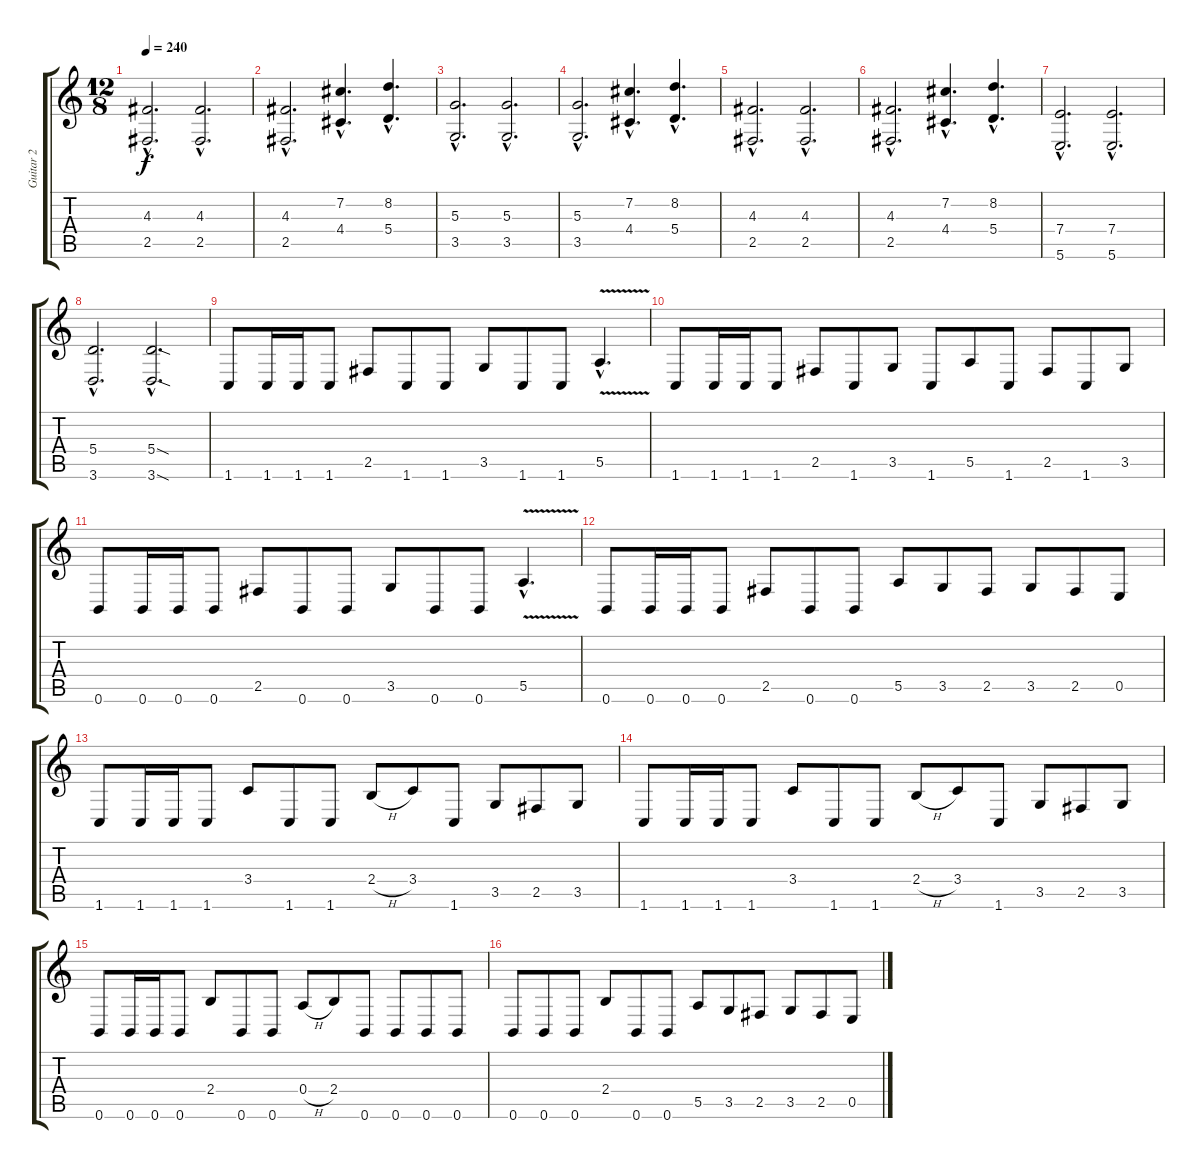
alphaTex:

\track ("Guitar 2" "Guitar 2") {instrument distortionguitar}
\staff {score tabs}
\tuning (B3 Gb3 D3 A2 E2 B1) {hide}
\ts (12 8)
\tempo 240
\clef g2
\ks c
(4.3{hac} 2.5{hac}).2{d dy f instrument distortionguitar} (4.3{hac} 2.5{hac}).2{d} |
(4.3{hac} 2.5{hac}).2{d} (7.2{hac} 4.4{hac}).4{d} (8.2{hac} 5.4{hac}).4{d} |
(5.3{hac} 3.5{hac}).2{d} (5.3{hac} 3.5{hac}).2{d} |
(5.3{hac} 3.5{hac}).2{d} (7.2{hac} 4.4{hac}).4{d} (8.2{hac} 5.4{hac}).4{d} |
(4.3{hac} 2.5{hac}).2{d} (4.3{hac} 2.5{hac}).2{d} |
(4.3{hac} 2.5{hac}).2{d} (7.2{hac} 4.4{hac}).4{d} (8.2{hac} 5.4{hac}).4{d} |
(7.4{hac} 5.6{hac}).2{d} (7.4{hac} 5.6{hac}).2{d} |
(5.4{hac} 3.6{hac}).2{d} (5.4{sod hac} 3.6{sod hac}).2{d} |
1.6.8 1.6.16 1.6.16 1.6.8 2.5.8 1.6.8 1.6.8 3.5.8 1.6.8 1.6.8 5.5{v hac}.4{d} |
1.6.8 1.6.16 1.6.16 1.6.8 2.5.8 1.6.8 3.5.8 1.6.8 5.5.8 1.6.8 2.5.8 1.6.8 3.5.8 |
0.6.8 0.6.16 0.6.16 0.6.8 2.5.8 0.6.8 0.6.8 3.5.8 0.6.8 0.6.8 5.5{v hac}.4{d} |
0.6.8 0.6.16 0.6.16 0.6.8 2.5.8 0.6.8 0.6.8 5.5.8 3.5.8 2.5.8 3.5.8 2.5.8 0.5.8 |
1.6.8 1.6.16 1.6.16 1.6.8 3.4.8 1.6.8 1.6.8 2.4{h}.8 3.4.8 1.6.8 3.5.8 2.5.8 3.5.8 |
1.6.8 1.6.16 1.6.16 1.6.8 3.4.8 1.6.8 1.6.8 2.4{h}.8 3.4.8 1.6.8 3.5.8 2.5.8 3.5.8 |
0.6.8 0.6.16 0.6.16 0.6.8 2.4.8 0.6.8 0.6.8 0.4{h}.8 2.4.8 0.6.8 0.6.8 0.6.8 0.6.8 |
0.6.8 0.6.8 0.6.8 2.4.8 0.6.8 0.6.8 5.5.8 3.5.8 2.5.8 3.5.8 2.5.8 0.5.8
